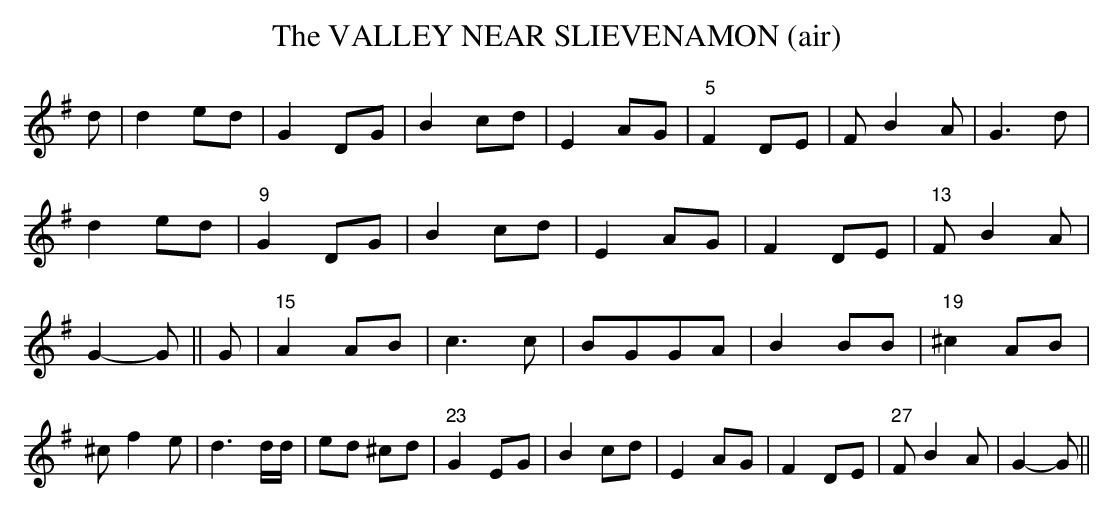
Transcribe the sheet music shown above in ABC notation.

X:1
T:VALLEY NEAR SLIEVENAMON (air), The\
Y:"Andantino Calmato" \
M:2/4\
L:1/8\
K:G\
d|d2 ed|G2 DG|B2 cd|E2 AG|\
"5"F2 DE|F B2 A|G3 d|d2 ed|\
"9"G2 DG|B2 cd|E2 AG|F2 DE|\
"13"F B2 A|G2-G||\
G|"15"A2 AB|c3 c|BGGA|B2 BB|\
"19"^c2 AB|^c f2 e|d3 d/d/|ed ^cd|\
"23"G2 EG|B2 cd|E2 AG|F2 DE|\
"27"F B2 A|G2-G||\
\
\
\
